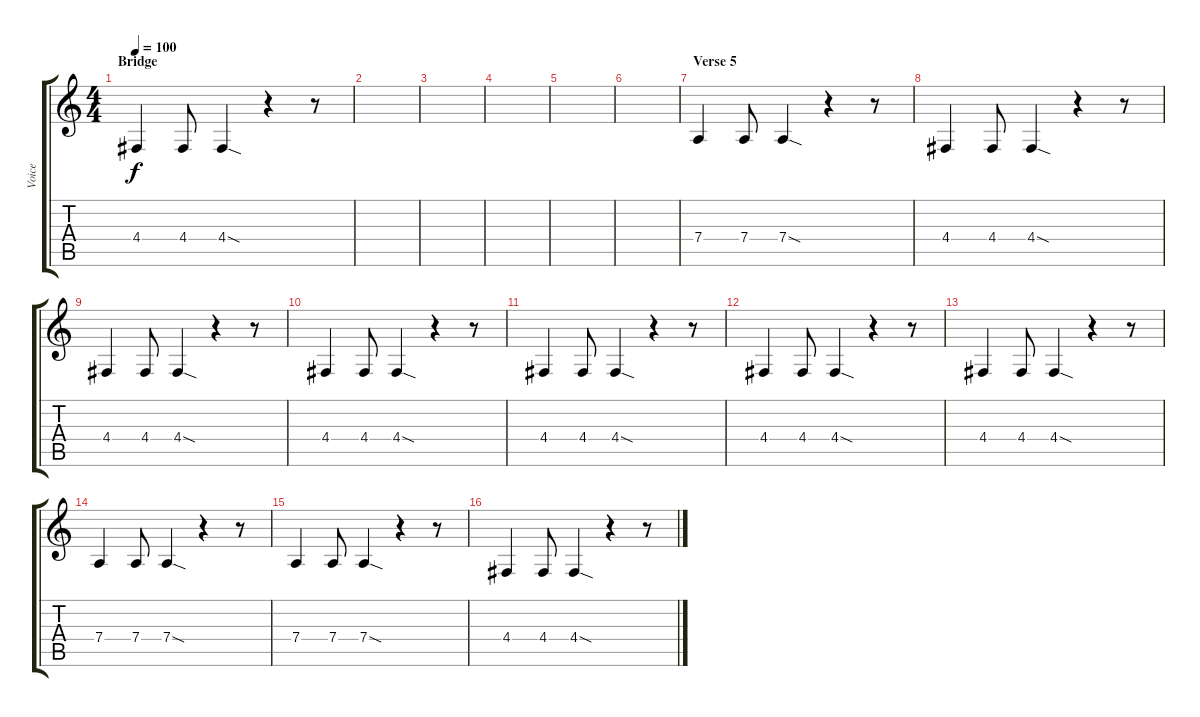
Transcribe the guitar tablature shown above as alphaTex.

\track ("Voice" "Voice") {instrument trumpet}
\staff {score tabs}
\tuning (E4 B3 G3 D3 A2 E2) {hide}
\ts (4 4)
\section ("" "Bridge")
\tempo 100
\clef g2
\ks c
4.4.4{dy f} 4.4.8 4.4{sod}.4 r.4 r.8 |
|
|
|
|
|
\section ("" "Verse 5")
7.4.4 7.4.8 7.4{sod}.4 r.4 r.8 |
4.4.4 4.4.8 4.4{sod}.4 r.4 r.8 |
4.4.4 4.4.8 4.4{sod}.4 r.4 r.8 |
4.4.4 4.4.8 4.4{sod}.4 r.4 r.8 |
4.4.4 4.4.8 4.4{sod}.4 r.4 r.8 |
4.4.4 4.4.8 4.4{sod}.4 r.4 r.8 |
4.4.4 4.4.8 4.4{sod}.4 r.4 r.8 |
7.4.4 7.4.8 7.4{sod}.4 r.4 r.8 |
7.4.4 7.4.8 7.4{sod}.4 r.4 r.8 |
4.4.4 4.4.8 4.4{sod}.4 r.4 r.8
